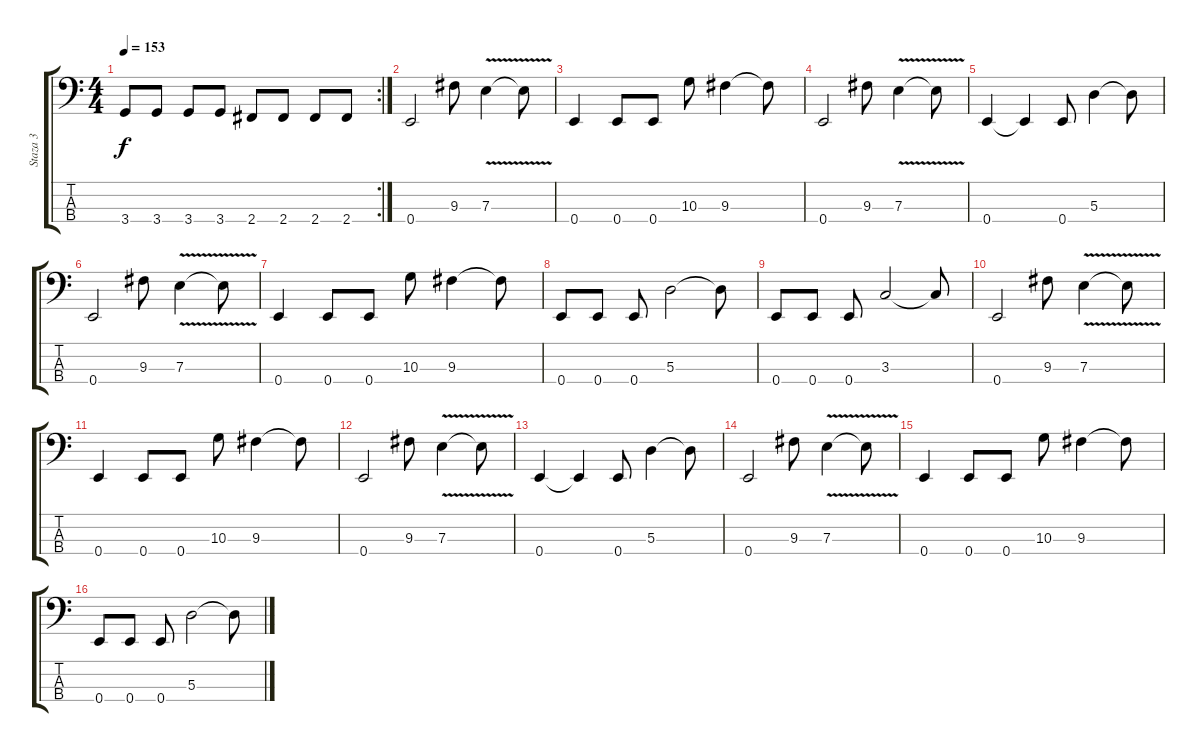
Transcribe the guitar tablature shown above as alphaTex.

\track ("Staza 3" "Staza 3") {instrument electricbassfinger}
\staff {score tabs}
\tuning (G2 D2 A1 E1) {hide}
\rc 2
\ts (4 4)
\tempo 153
\clef f4
\ks c
3.4.8{dy f} 3.4.8 3.4.8 3.4.8 2.4.8 2.4.8 2.4.8 2.4.8 |
0.4.2 9.3.8 7.3{v}.4 7.3{t}.8 |
0.4.4 0.4.8 0.4.8 10.3.8 9.3.4 9.3{t}.8 |
0.4.2 9.3.8 7.3{v}.4 7.3{t}.8 |
0.4.4 0.4{t}.4 0.4.8 5.3.4 5.3{t}.8 |
0.4.2 9.3.8 7.3{v}.4 7.3{t}.8 |
0.4.4 0.4.8 0.4.8 10.3.8 9.3.4 9.3{t}.8 |
0.4.8 0.4.8 0.4.8 5.3.2 5.3{t}.8 |
0.4.8 0.4.8 0.4.8 3.3.2 3.3{t}.8 |
0.4.2 9.3.8 7.3{v}.4 7.3{t}.8 |
0.4.4 0.4.8 0.4.8 10.3.8 9.3.4 9.3{t}.8 |
0.4.2 9.3.8 7.3{v}.4 7.3{t}.8 |
0.4.4 0.4{t}.4 0.4.8 5.3.4 5.3{t}.8 |
0.4.2 9.3.8 7.3{v}.4 7.3{t}.8 |
0.4.4 0.4.8 0.4.8 10.3.8 9.3.4 9.3{t}.8 |
0.4.8 0.4.8 0.4.8 5.3.2 5.3{t}.8
